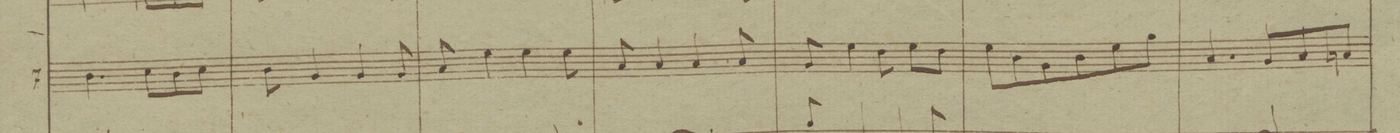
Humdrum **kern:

**kern	**dynam
*I"7.	*
*clefC3	*
*k[b-]	*
*M3/4	*
4.c\	.
8d\L	.
8c\	.
8d\J	.
=119	=119
8c\	.
4A/	.
4A/	.
8A/	.
=120	=120
8B-/	.
4f\	.
4f\	.
8f\	.
=121	=121
8B-/	.
4B-/	.
4B-/	.
8B-/	.
=122	=122
8A/	.
4f\	.
8e\	.
8f\L	.
8e\J	.
=123	=123
8f\L	.
8c\	.
8A\	.
8c\	.
8f\	.
8a\J	.
=124	=124
4.B-/	.
8A/L	.
8B-/	.
8Bn/J	.
=125	=125
*-	*-
